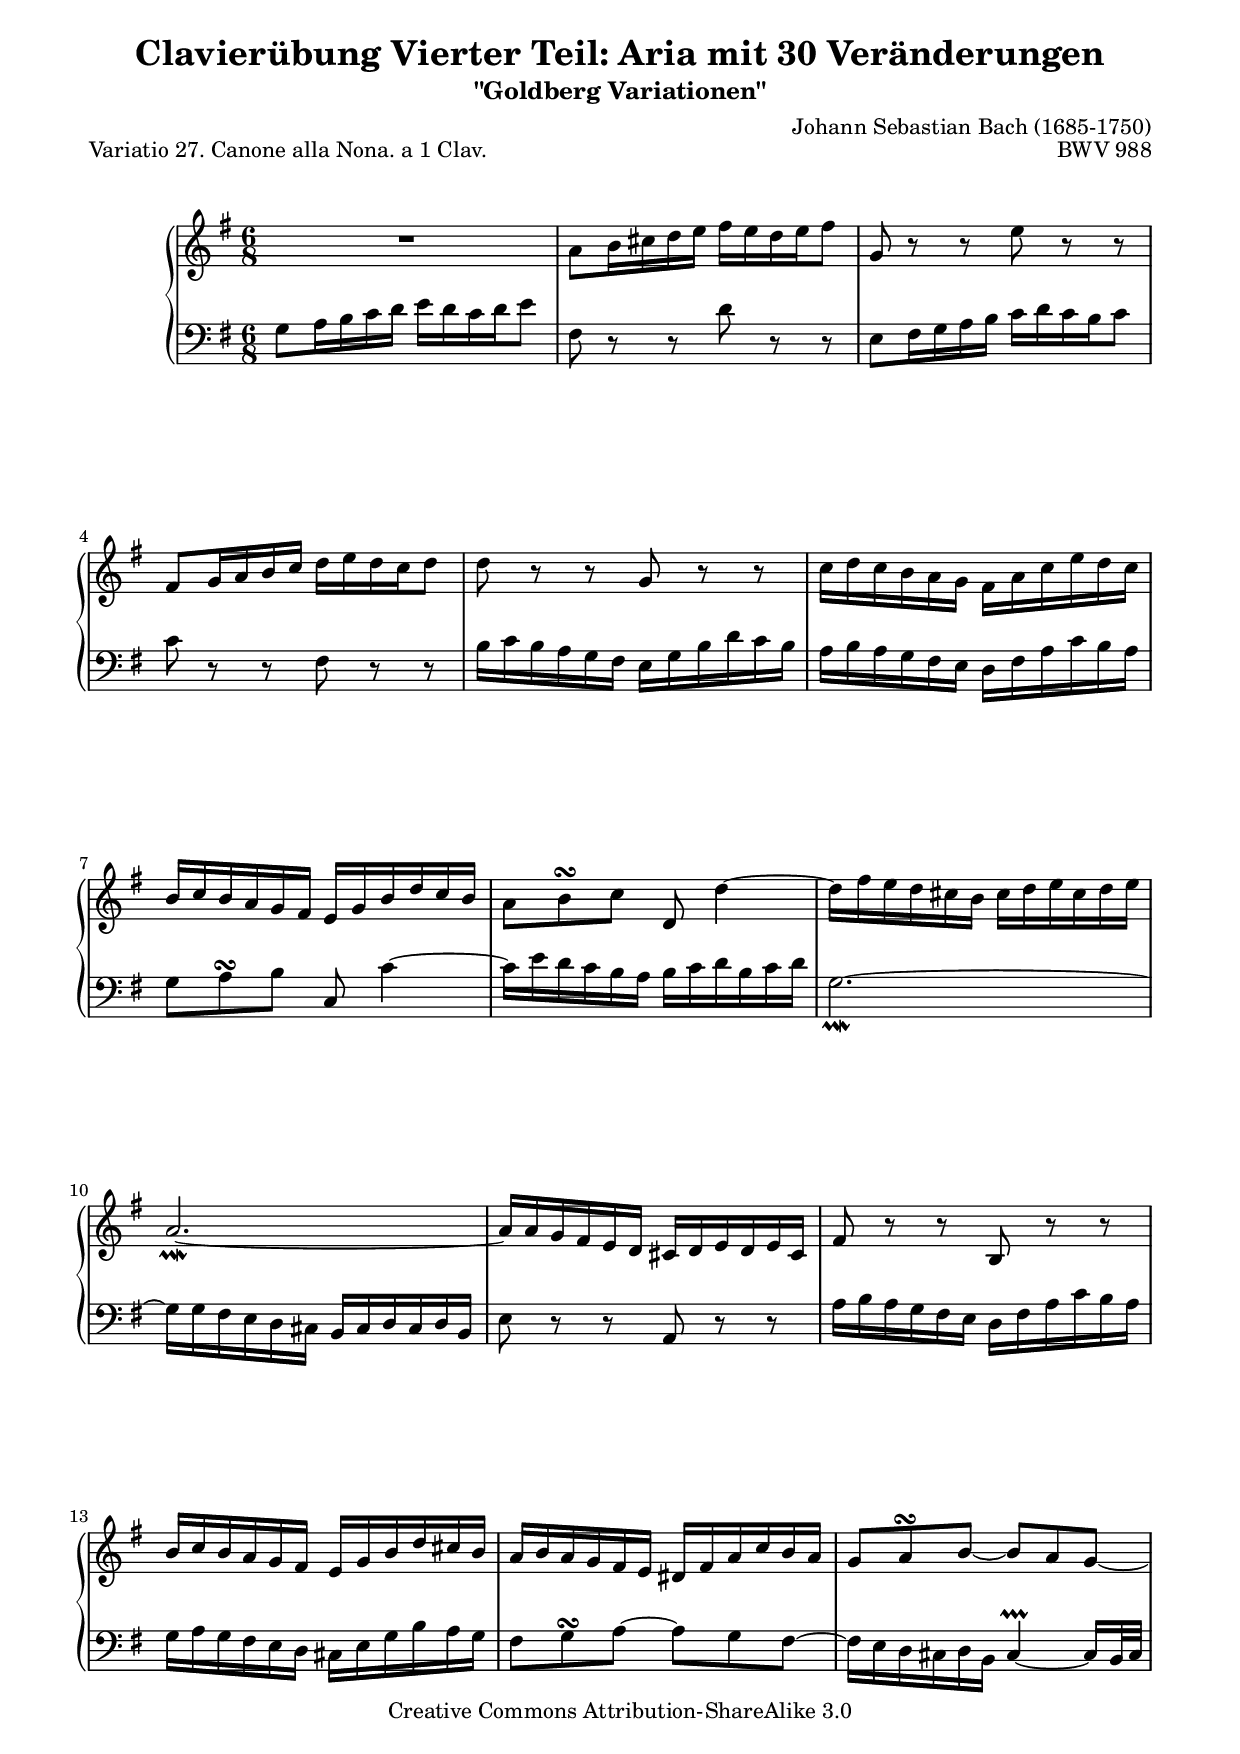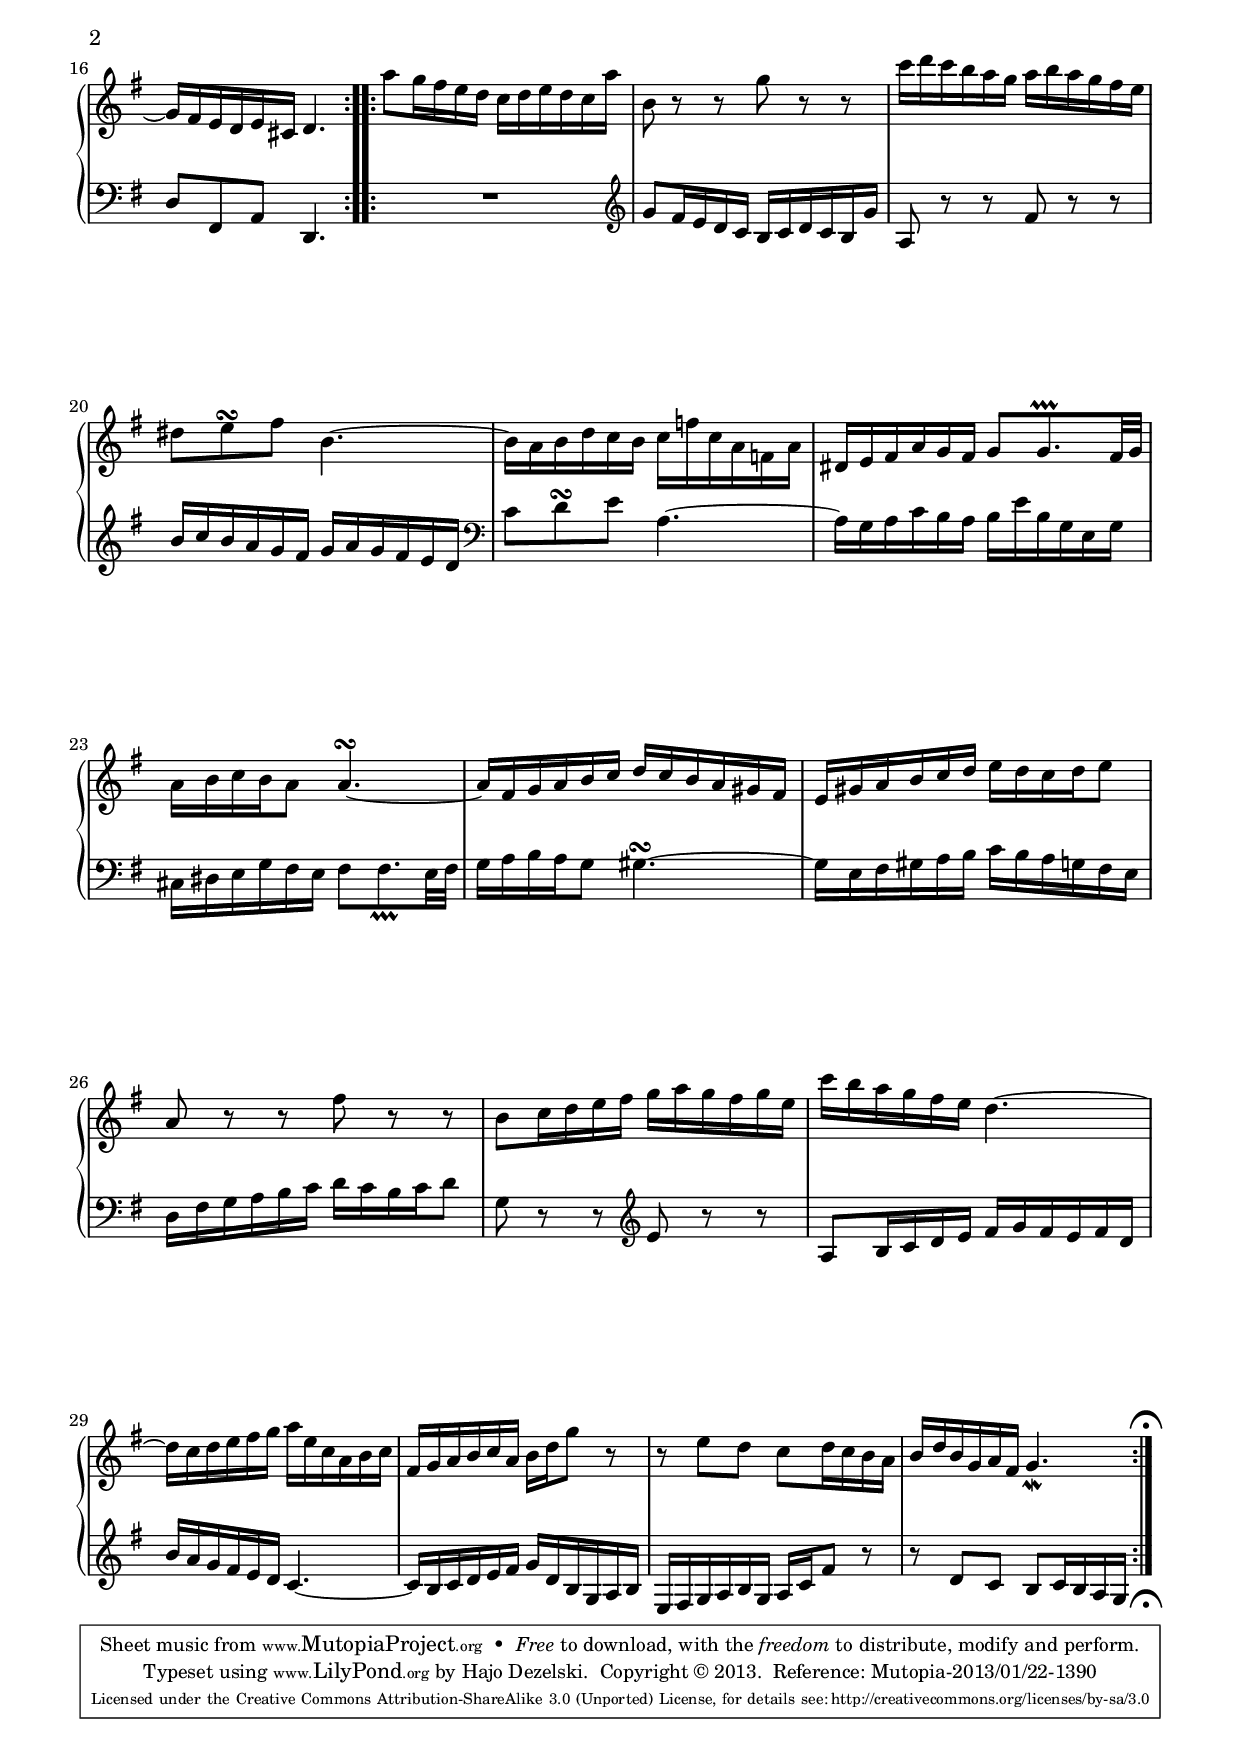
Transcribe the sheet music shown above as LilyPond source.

\version "2.16.1"

\paper {
    %obsolete-page-top-space = #0.0  top-system-spacing #'basic-distance = #(/ obsolete-page-top-space staff-space)
    %indent = 0.0
    line-width = 18.0\cm
    ragged-bottom = ##f
    ragged-last-bottom = ##f
}

% #(set-default-paper-size "a4")
% #(set-default-paper-size "letter")

#(set-global-staff-size 19)

\header {
        title = "Clavierübung Vierter Teil: Aria mit 30 Veränderungen"
        subtitle = "\"Goldberg Variationen\""
        piece = "Variatio 27. Canone alla Nona. a 1 Clav. "
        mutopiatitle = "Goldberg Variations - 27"
        composer = "Johann Sebastian Bach (1685-1750)"
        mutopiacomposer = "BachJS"
        opus = "BWV 988"
        date = "1741"
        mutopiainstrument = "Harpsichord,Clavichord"
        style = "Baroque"
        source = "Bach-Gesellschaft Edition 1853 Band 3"
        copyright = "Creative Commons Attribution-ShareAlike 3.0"
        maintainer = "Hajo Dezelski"
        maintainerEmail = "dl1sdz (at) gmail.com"
	
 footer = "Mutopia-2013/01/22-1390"
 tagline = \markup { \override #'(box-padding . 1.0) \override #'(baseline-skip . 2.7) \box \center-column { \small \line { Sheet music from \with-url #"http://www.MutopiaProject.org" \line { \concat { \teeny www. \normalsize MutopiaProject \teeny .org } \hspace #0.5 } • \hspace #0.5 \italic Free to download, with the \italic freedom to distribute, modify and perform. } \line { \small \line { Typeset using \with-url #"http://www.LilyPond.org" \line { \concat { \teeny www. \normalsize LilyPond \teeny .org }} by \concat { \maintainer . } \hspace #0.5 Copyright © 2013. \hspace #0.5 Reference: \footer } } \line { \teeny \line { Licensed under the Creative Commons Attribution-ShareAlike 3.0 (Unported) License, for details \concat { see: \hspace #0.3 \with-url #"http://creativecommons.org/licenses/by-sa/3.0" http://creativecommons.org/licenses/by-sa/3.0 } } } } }
}

% Macros %%%%%%%%%%%%%%%%%%%%%%%%%%%%%%%%%%%%%%%%%%%%%%%%%%%%

staffUpper = {\change Staff = upper \stemDown}
staffLower = {\change Staff = lower \stemUp}

%%%%%%%%%%%%%%%%%%%%%%%%%%%%%%%%%%%%%%%%%%%%%%%%%%%%%%%%%%

soprano =   \relative a' {
    \repeat volta 2 { %begin repeated section

        R1*6/8 | % 1
        a8 [ b16 cis d e ] fis [ e d e fis8 ] | % 2
        g,8 r8 r8 e'8 r8 r8 | % 3
        fis,8 [ g16 a b c ] d [ e d c d8 ] | % 4
        d8 r8 r8 g,8 r8 r8 | % 5
        c16 [ d c b a g ] fis [ a c e d c ] | % 6
        b16 [ c b a g fis ] e [ g b d c b ] | % 7
        a8 [ b8 ^\turn c8 ] d,8 d'4 ~ | % 8
        d16 [ fis e d cis b ] cis [ d e cis d e ] | % 9
        a,2. ~ _\prallmordent | % 10
        a16 [ a g fis e d ] cis [ d e d e cis ] | % 11
        fis8 r8 r8 b,8 r8 r8 | % 12
        b'16 [ c b a g fis ] e [ g b d cis b ] | % 13
        a16 [ b a g fis e ] dis [ fis a c b a ] | % 14
        g8 [ a8 ^\turn b8 ~ ] b8 [ a8 g8 ~ ] | % 15
        g16 [ fis e d e cis ] d4. % 16
    } %end of repeated section
  
    \repeat volta 2 { %begin repeated section
		a''8 [ g16 fis e d ] c [ d e d c a' ] | % 17
        b,8 r8 r8 g'8 r8 r8 | % 18
        c16 [ d c b a g ] a [ b a g fis e ] | % 19
        dis8 [ e8 ^\turn fis8 ] b,4. ~ | % 20
        b16 [ a b d c b ] c [ f c a f a ] | % 21
        dis,16 [ e  fis  a  g fis ] g8 [ g8. \prallprall fis32 g32 ] | % 22
        a16 [ b c b a8 ] a4. ^\turn ~| % 23
        a16 [ fis g a b c ] d [ c b a gis fis ] | % 24
        e16 [ gis a b c d ] e [ d c d e8 ] | % 25
        a,8 r8 r8 fis'8 r8 r8 | % 26
        b,8 [ c16 d e fis ] g [ a g fis g e ] | % 27
        c'16 [ b a g fis e ] d4. ~ | % 28
        d16 [ c d e fis g ] a [ e c a b c ] | % 29
        fis,16 [ g a b c a ] b [ d g8 ] r8 | % 30
        r8 e8 [ d8 ] c8 [ d16 c b a ] | % 31
        b16 [ d b g a fis ] g4. _\mordent % 32
        \override Score.RehearsalMark #'break-visibility = #begin-of-line-invisible
	\mark \markup { \musicglyph #"scripts.ufermata" }
    } %end repeated section
}

%%
%% Bass Clef
%% 

bass = \relative g {
   \repeat volta 2 { %begin repeated section
    g8 [ a16 b c d ] e [ d c d e8 ] | % 1
        fis,8 r8 r8 d'8 r8 r8 | % 2
        e,8 [ fis16 g a b ] c [ d c b c8 ] | % 3
        c8 r8 r8 fis,8 r8 r8 | % 4
        b16 [ c b a g fis ] e [ g b d c b ] | % 5
        a16 [ b a g fis e ] d [ fis a c b a ] | % 6
        g8 [ a8 ^\turn b8 ] c,8 c'4 ~ | % 7
        c16 [ e d c b a ] b [ c d b c d ] | % 8
        g,2. ~ _\prallmordent | % 9
        g16 [ g fis e d cis ] b [ cis d cis d b ] | % 10
        e8 r8 r8 a,8 r8 r8 | % 11
        a'16 [ b a g fis e ] d [ fis a c b a ] | % 12
        g16 [ a g fis e d ] cis [ e g b a g ] | % 13
        fis8 g8 ^\turn a8 ~ a8 g8 fis8 ~ | % 14
        fis16 [ e  d  cis  d  b ] cis4  ~ \prallprall cis16 [ b32 cis32 ] | % 15
        d8 [ fis,8 a8 ] d,4. % 16
    } %end of repeated section
  
    \repeat volta 2 { %begin repeated section
        R1*3/4 \clef "treble" | % 17
        g''8 [ fis16 e d c ] b [ c d c b g' ] | % 18
        a,8 r8 r8 fis'8 r8 r8 | % 19
        b16 [ c b a g fis ] g [ a g fis e d ] \clef "bass" | % 20
        c8 [ d8 ^\turn e8 ] a,4. ~ | % 21
        a16 [ g a c b a ] b [ e b g e g ] | % 22
        cis,16 [ dis e g fis e ] fis8 [ fis8. _\prallprall e32 fis32] | % 23
        g16 [ a b a g8 ] gis4. ^\turn ~| % 24
        gis16 [ e fis gis a b ] c [ b a g fis e ] | % 25
        d16 [ fis g a b c ] d [ c b c d8 ] | % 26
        g,8 r8 r8 \clef "treble" e'8 r8 r8  | % 27
        a,8 [ b16 c d e ] fis [ g fis e fis d ]  | % 28
        b'16 [ a g fis e d ] c4. ~ | % 29
        c16 [ b c d e fis ] g [ d b g a b ] | % 30
        e,16 [ fis g a b g ] a [ c fis8 ] r8 | % 31
        r8 d8 [ c8 ] b8 [ c16 b a g ] % 32
        \override Staff.RehearsalMark #'direction = #DOWN
	\mark \markup { \musicglyph #"scripts.dfermata" }
    } %end repeated section
}


%% Merge score - Piano staff in key of G Major, 6/8 time.

\score {
    \context PianoStaff <<
        \set PianoStaff.midiInstrument = "harpsichord"
        \context Staff = "upper" { \clef treble \key g \major \time 6/8 \soprano  }
        \context Staff = "lower" \with { \consists "Mark_engraver" } { \clef bass \key g \major \time 6/8 \bass }
    >>
    \layout{  }
    \midi { }

}
